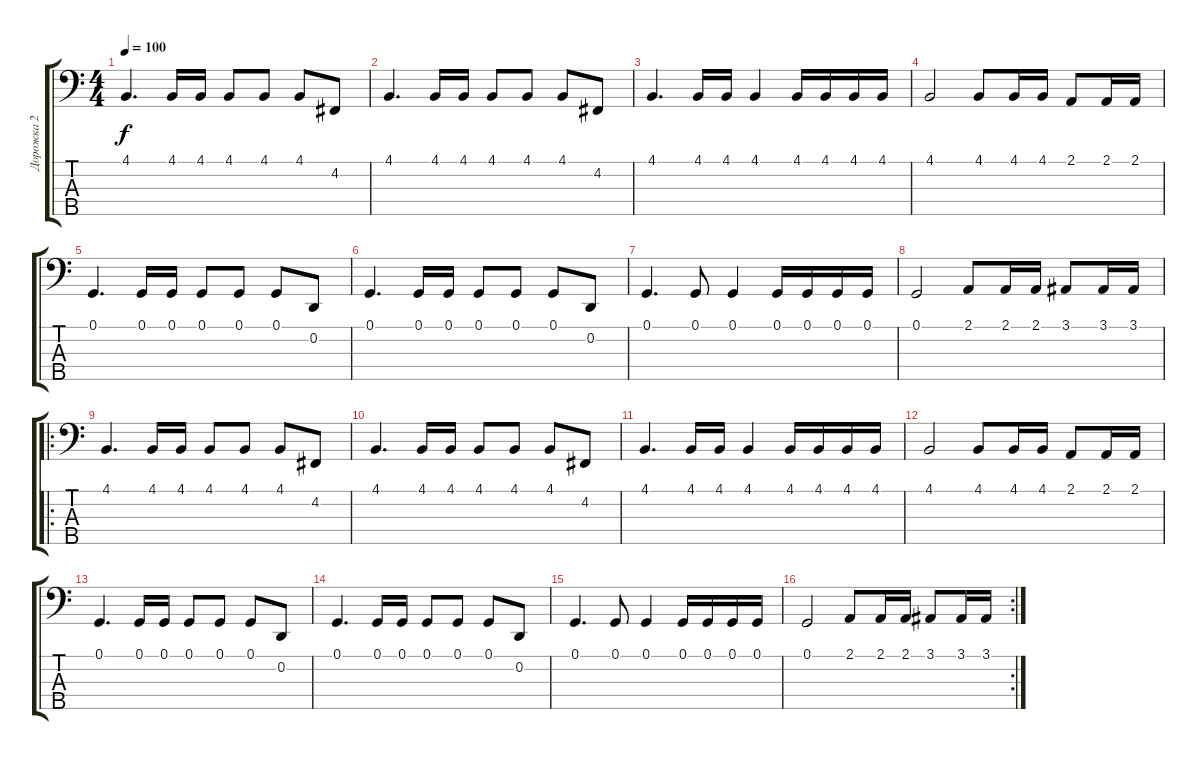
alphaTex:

\track ("Дорожка 2" "Дорожка 2") {instrument steeldrums}
\staff {score tabs}
\tuning (G2 D2 A1 E1 B0) {hide}
\ts (4 4)
\tempo 100
\clef f4
\ks c
4.1.4{d dy f} 4.1.16 4.1.16 4.1.8 4.1.8 4.1.8 4.2.8 |
4.1.4{d} 4.1.16 4.1.16 4.1.8 4.1.8 4.1.8 4.2.8 |
4.1.4{d} 4.1.16 4.1.16 4.1.4 4.1.16 4.1.16 4.1.16 4.1.16 |
4.1.2 4.1.8 4.1.16 4.1.16 2.1.8 2.1.16 2.1.16 |
0.1.4{d} 0.1.16 0.1.16 0.1.8 0.1.8 0.1.8 0.2.8 |
0.1.4{d} 0.1.16 0.1.16 0.1.8 0.1.8 0.1.8 0.2.8 |
0.1.4{d} 0.1.8 0.1.4 0.1.16 0.1.16 0.1.16 0.1.16 |
0.1.2 2.1.8 2.1.16 2.1.16 3.1.8 3.1.16 3.1.16 |
\ro
4.1.4{d} 4.1.16 4.1.16 4.1.8 4.1.8 4.1.8 4.2.8 |
4.1.4{d} 4.1.16 4.1.16 4.1.8 4.1.8 4.1.8 4.2.8 |
4.1.4{d} 4.1.16 4.1.16 4.1.4 4.1.16 4.1.16 4.1.16 4.1.16 |
4.1.2 4.1.8 4.1.16 4.1.16 2.1.8 2.1.16 2.1.16 |
0.1.4{d} 0.1.16 0.1.16 0.1.8 0.1.8 0.1.8 0.2.8 |
0.1.4{d} 0.1.16 0.1.16 0.1.8 0.1.8 0.1.8 0.2.8 |
0.1.4{d} 0.1.8 0.1.4 0.1.16 0.1.16 0.1.16 0.1.16 |
\rc 2
0.1.2 2.1.8 2.1.16 2.1.16 3.1.8 3.1.16 3.1.16
